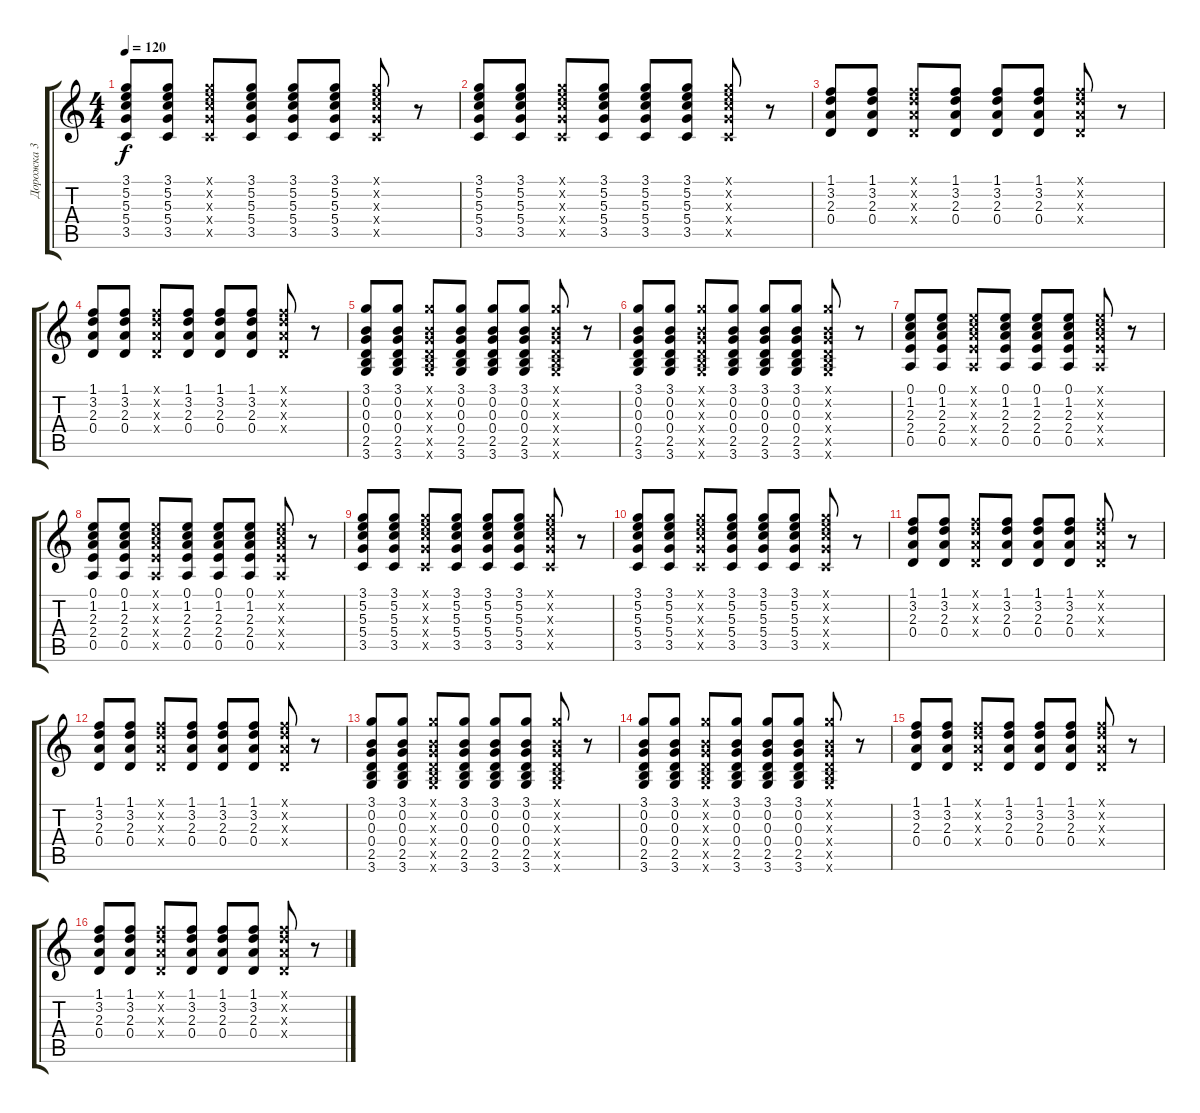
\track ("Дорожка 3" "Дорожка 3") {instrument electricguitarmuted}
\staff {score tabs}
\tuning (E4 B3 G3 D3 A2 E2) {hide}
\ts (4 4)
\tempo 120
\clef g2
\ks c
(3.1 5.2 5.3 5.4 3.5).8{dy f} (3.1 5.2 5.3 5.4 3.5).8 (3.1{x} 5.2{x} 5.3{x} 5.4{x} 3.5{x}).8 (3.1 5.2 5.3 5.4 3.5).8 (3.1 5.2 5.3 5.4 3.5).8 (3.1 5.2 5.3 5.4 3.5).8 (3.1{x} 5.2{x} 5.3{x} 5.4{x} 3.5{x}).8 r.8 |
(3.1 5.2 5.3 5.4 3.5).8 (3.1 5.2 5.3 5.4 3.5).8 (3.1{x} 5.2{x} 5.3{x} 5.4{x} 3.5{x}).8 (3.1 5.2 5.3 5.4 3.5).8 (3.1 5.2 5.3 5.4 3.5).8 (3.1 5.2 5.3 5.4 3.5).8 (3.1{x} 5.2{x} 5.3{x} 5.4{x} 3.5{x}).8 r.8 |
(1.1 3.2 2.3 0.4).8 (1.1 3.2 2.3 0.4).8 (1.1{x} 3.2{x} 2.3{x} 0.4{x}).8 (1.1 3.2 2.3 0.4).8 (1.1 3.2 2.3 0.4).8 (1.1 3.2 2.3 0.4).8 (1.1{x} 3.2{x} 2.3{x} 0.4{x}).8 r.8 |
(1.1 3.2 2.3 0.4).8 (1.1 3.2 2.3 0.4).8 (1.1{x} 3.2{x} 2.3{x} 0.4{x}).8 (1.1 3.2 2.3 0.4).8 (1.1 3.2 2.3 0.4).8 (1.1 3.2 2.3 0.4).8 (1.1{x} 3.2{x} 2.3{x} 0.4{x}).8 r.8 |
(3.1 0.2 0.3 0.4 2.5 3.6).8 (3.1 0.2 0.3 0.4 2.5 3.6).8 (3.1{x} 0.2{x} 0.3{x} 0.4{x} 2.5{x} 3.6{x}).8 (3.1 0.2 0.3 0.4 2.5 3.6).8 (3.1 0.2 0.3 0.4 2.5 3.6).8 (3.1 0.2 0.3 0.4 2.5 3.6).8 (3.1{x} 0.2{x} 0.3{x} 0.4{x} 2.5{x} 3.6{x}).8 r.8 |
(3.1 0.2 0.3 0.4 2.5 3.6).8 (3.1 0.2 0.3 0.4 2.5 3.6).8 (3.1{x} 0.2{x} 0.3{x} 0.4{x} 2.5{x} 3.6{x}).8 (3.1 0.2 0.3 0.4 2.5 3.6).8 (3.1 0.2 0.3 0.4 2.5 3.6).8 (3.1 0.2 0.3 0.4 2.5 3.6).8 (3.1{x} 0.2{x} 0.3{x} 0.4{x} 2.5{x} 3.6{x}).8 r.8 |
(0.1 1.2 2.3 2.4 0.5).8 (0.1 1.2 2.3 2.4 0.5).8 (0.1{x} 1.2{x} 2.3{x} 2.4{x} 0.5{x}).8 (0.1 1.2 2.3 2.4 0.5).8 (0.1 1.2 2.3 2.4 0.5).8 (0.1 1.2 2.3 2.4 0.5).8 (0.1{x} 1.2{x} 2.3{x} 2.4{x} 0.5{x}).8 r.8 |
(0.1 1.2 2.3 2.4 0.5).8 (0.1 1.2 2.3 2.4 0.5).8 (0.1{x} 1.2{x} 2.3{x} 2.4{x} 0.5{x}).8 (0.1 1.2 2.3 2.4 0.5).8 (0.1 1.2 2.3 2.4 0.5).8 (0.1 1.2 2.3 2.4 0.5).8 (0.1{x} 1.2{x} 2.3{x} 2.4{x} 0.5{x}).8 r.8 |
(3.1 5.2 5.3 5.4 3.5).8 (3.1 5.2 5.3 5.4 3.5).8 (3.1{x} 5.2{x} 5.3{x} 5.4{x} 3.5{x}).8 (3.1 5.2 5.3 5.4 3.5).8 (3.1 5.2 5.3 5.4 3.5).8 (3.1 5.2 5.3 5.4 3.5).8 (3.1{x} 5.2{x} 5.3{x} 5.4{x} 3.5{x}).8 r.8 |
(3.1 5.2 5.3 5.4 3.5).8 (3.1 5.2 5.3 5.4 3.5).8 (3.1{x} 5.2{x} 5.3{x} 5.4{x} 3.5{x}).8 (3.1 5.2 5.3 5.4 3.5).8 (3.1 5.2 5.3 5.4 3.5).8 (3.1 5.2 5.3 5.4 3.5).8 (3.1{x} 5.2{x} 5.3{x} 5.4{x} 3.5{x}).8 r.8 |
(1.1 3.2 2.3 0.4).8 (1.1 3.2 2.3 0.4).8 (1.1{x} 3.2{x} 2.3{x} 0.4{x}).8 (1.1 3.2 2.3 0.4).8 (1.1 3.2 2.3 0.4).8 (1.1 3.2 2.3 0.4).8 (1.1{x} 3.2{x} 2.3{x} 0.4{x}).8 r.8 |
(1.1 3.2 2.3 0.4).8 (1.1 3.2 2.3 0.4).8 (1.1{x} 3.2{x} 2.3{x} 0.4{x}).8 (1.1 3.2 2.3 0.4).8 (1.1 3.2 2.3 0.4).8 (1.1 3.2 2.3 0.4).8 (1.1{x} 3.2{x} 2.3{x} 0.4{x}).8 r.8 |
(3.1 0.2 0.3 0.4 2.5 3.6).8 (3.1 0.2 0.3 0.4 2.5 3.6).8 (3.1{x} 0.2{x} 0.3{x} 0.4{x} 2.5{x} 3.6{x}).8 (3.1 0.2 0.3 0.4 2.5 3.6).8 (3.1 0.2 0.3 0.4 2.5 3.6).8 (3.1 0.2 0.3 0.4 2.5 3.6).8 (3.1{x} 0.2{x} 0.3{x} 0.4{x} 2.5{x} 3.6{x}).8 r.8 |
(3.1 0.2 0.3 0.4 2.5 3.6).8 (3.1 0.2 0.3 0.4 2.5 3.6).8 (3.1{x} 0.2{x} 0.3{x} 0.4{x} 2.5{x} 3.6{x}).8 (3.1 0.2 0.3 0.4 2.5 3.6).8 (3.1 0.2 0.3 0.4 2.5 3.6).8 (3.1 0.2 0.3 0.4 2.5 3.6).8 (3.1{x} 0.2{x} 0.3{x} 0.4{x} 2.5{x} 3.6{x}).8 r.8 |
(1.1 3.2 2.3 0.4).8 (1.1 3.2 2.3 0.4).8 (1.1{x} 3.2{x} 2.3{x} 0.4{x}).8 (1.1 3.2 2.3 0.4).8 (1.1 3.2 2.3 0.4).8 (1.1 3.2 2.3 0.4).8 (1.1{x} 3.2{x} 2.3{x} 0.4{x}).8 r.8 |
(1.1 3.2 2.3 0.4).8 (1.1 3.2 2.3 0.4).8 (1.1{x} 3.2{x} 2.3{x} 0.4{x}).8 (1.1 3.2 2.3 0.4).8 (1.1 3.2 2.3 0.4).8 (1.1 3.2 2.3 0.4).8 (1.1{x} 3.2{x} 2.3{x} 0.4{x}).8 r.8
